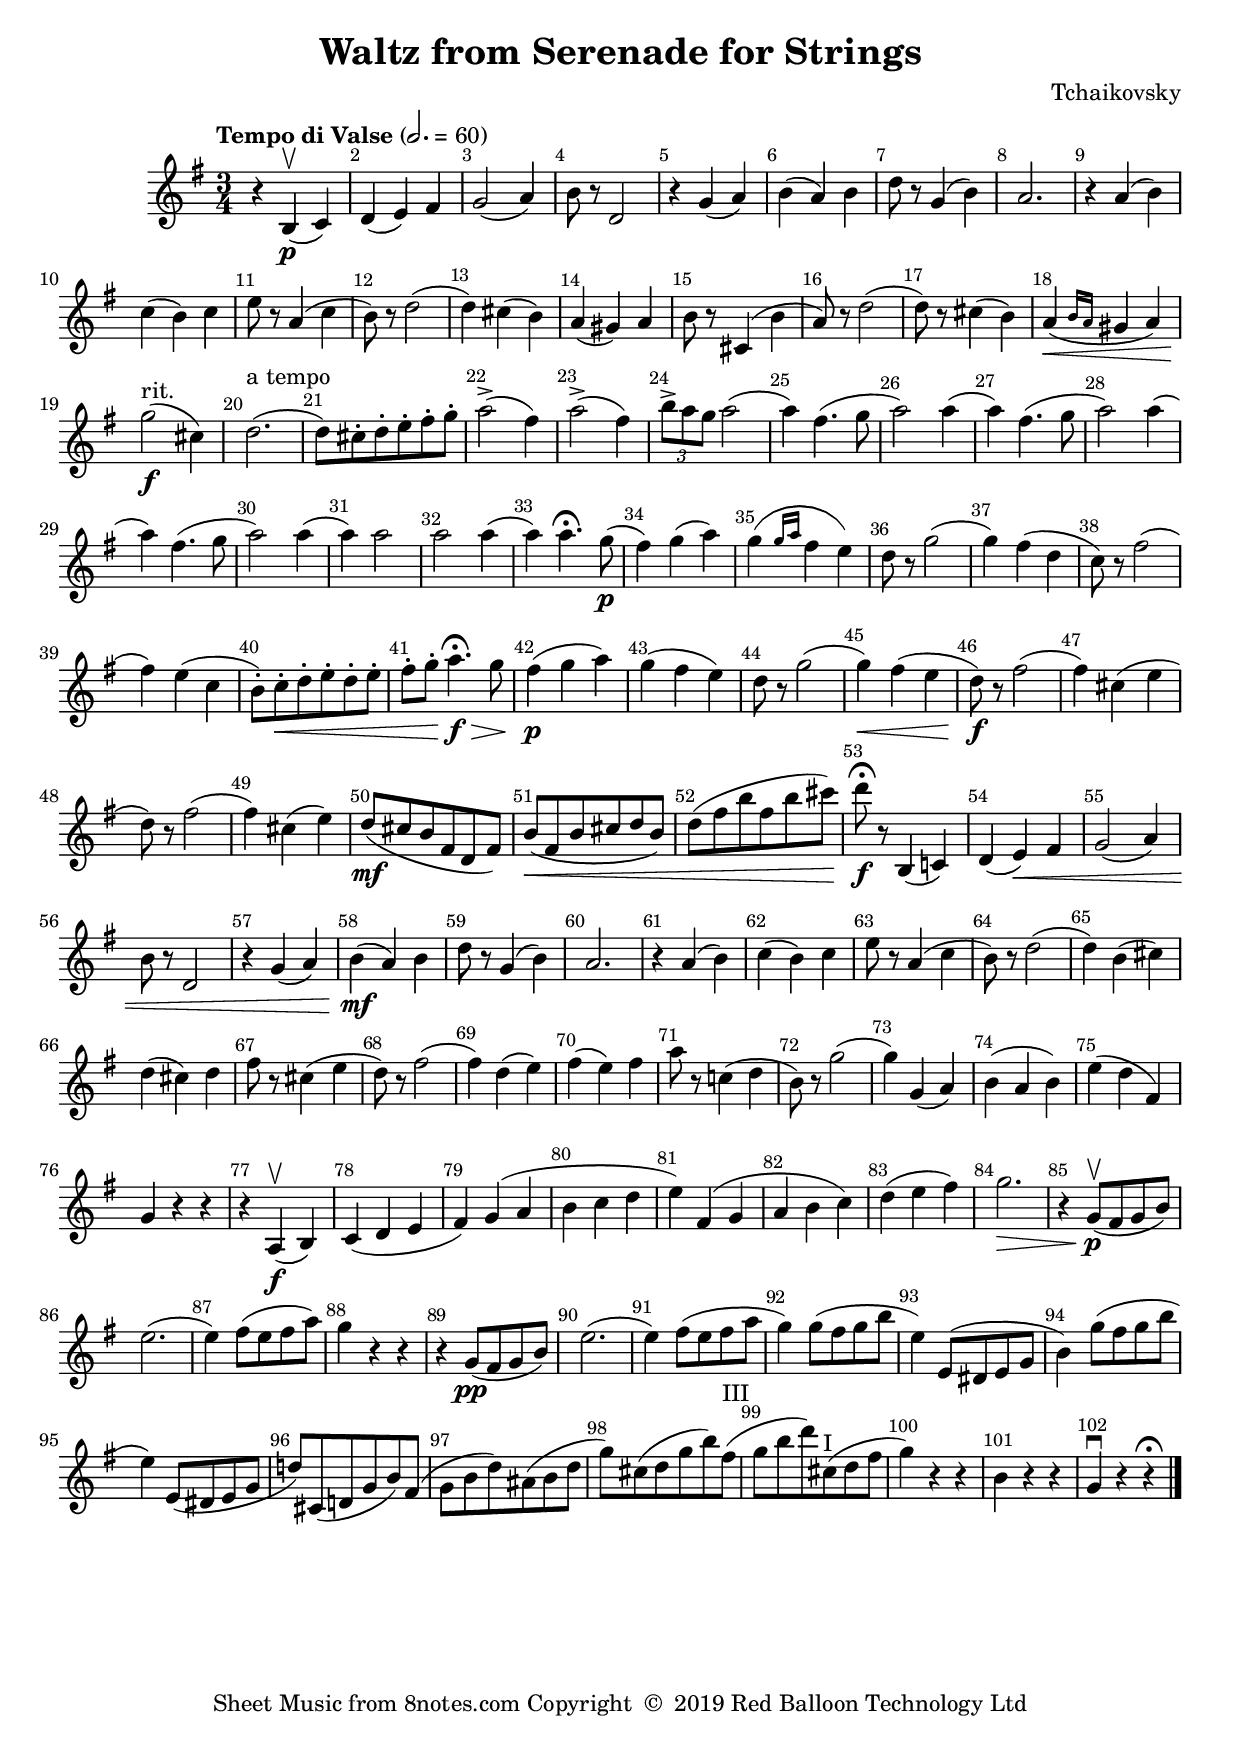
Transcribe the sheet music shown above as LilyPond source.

\version "2.18.2"
\header{
  title = "Waltz from Serenade for Strings"
  arranger = "Tchaikovsky"
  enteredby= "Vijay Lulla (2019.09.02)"
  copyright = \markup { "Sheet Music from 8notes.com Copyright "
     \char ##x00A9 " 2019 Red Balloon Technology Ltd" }
}

\layout {
  \context {
    \Score
      \override BarNumber.break-visibility = ##(#f #t #t)
      \override MultiMeasureRest.expand-limit = #1
      %% \override SpacingSpanner.base-shortest-duration = #(ly:make-moment 1/20)
  }
}

voiceconsts = {
  \key g \major
  \numericTimeSignature
  \compressFullBarRests
  \tempo "Tempo di Valse" 2. = 60
}

%% showLastLength = R1*8 %% last few measures %% Comment to typeset whole score

\book {
  \score {
    \new Staff {
      \new Voice {
        \relative c' {
          \voiceconsts
          %% \set Score.markFormatter = #format-mark-circle-numbers
          \time 3/4 \clef treble
          r4 b4(\p\upbow c4) | d4( e4) fis4 | g2( a4) | b8 r8 d,2 |
          r4 g4( a4) | b4( a4) b4 | d8 r8 g,4( b4) | a2. | \barNumberCheck #9
          r4 a4( b4) | c4( b4) c4 | e8 r8 a,4( c4 | b8) r8 d2( | d4) cis4( b4) |
          a4( gis4) a4 | b8 r8 cis,4( b'4 | a8) r8 d2( | d8) r8 cis4( b4) |
          a4(\<\grace { b16 a16 } gis4 a4) | g'2(\f^"rit." cis,4) |\barNumberCheck #20
          d2.(^"a tempo" | d8) cis8-. d8-. e8-. fis8-. g8-. | a2->( fis4) |
          a2->( fis4) | \tuplet 3/2 4 { b8-> a8 g8 } a2( | a4) fis4.( g8 |
          a2) a4( | a4) fis4.( g8 | \barNumberCheck #28 a2) a4( | a4) fis4.( g8 |
          a2) a4( a4) a2 | a2 a4( | a4) a4.\fermata g8(\p | fis4) g4( a4) |
          g4(\grace { g16 a16 } fis4 e4) | \barNumberCheck #36
          d8 r8 g2( | g4) fis4( d4 | c8) r8 fis2( | fis4) e4( c4 |
          b8-.) c8-.\< d8-. e8-. d8-. e8-. | fis8-. g8-. a4.\fermata\f\> g8 |
          fis4(\p g4 a4) | \barNumberCheck #43 g4( fis4 e4) | d8 r8 g2( |
          g4)\< fis4( e4 | d8)\f r8 fis2( | fis4) cis4( e4 | d8) r8 fis2( |
          fis4) cis4( e4) | d8(\mf cis8 b8 fis8 d8 fis8) |
          b8(\< fis8 b8 cis8 d8 b8) | d8( fis8 b8 fis8 b8 cis8) |
          d8\fermata\f r8 b,,4( c!4) | d4( e4)\< fis4 | g2( a4) | \barNumberCheck #56
          b8 r8 d,2 | r4 g4( a4) | b4(\mf a4) b4 | d8 r8 g,4( b4) |
          a2. | r4 a4( b4) | c4( b4) c4 | e8 r8 a,4( c4 | \barNumberCheck #64
          b8) r8 d2( | d4) b4( cis4) | d4( cis4) d4 | fis8 r8 cis4( e4 |
          d8) r8 fis2( | fis4) d4( e4) | fis4( e4) fis4 | \barNumberCheck #71
          a8 r8 c,!4( d4 | b8) r8 g'2( | g4) g,4( a4) | b4( a4 b4) |
          e4( d4 fis,4) | g4 r4 r4 | r4 a,4\f(\upbow b4) | c4( d4 e4 |
          \barNumberCheck #79
          fis4) g4( a4 | b4 c4 d4 | e4) fis,4( g4 | a4 b4 c4) | d4( e4 fis4) |
          g2.\> | r4 g,8(\p\upbow fis8 g8 b8) | e2.( | e4) fis8( e8 fis8 a8) |
          \barNumberCheck #88
          g4 r4 r4 | r4 g,8(\pp fis8 g8 b8) | e2.( | e4) fis8( e8 fis8 a8 |
          g4) g8( fis8 g8 b8 | e,4) e,8( dis8 e8 g8 | \barNumberCheck #94
          b4) g'8( fis8 g8 b8 | e,4) e,8( dis8 e8 g8 | d'!8) cis,8( d!8 g8 b8) fis8( |
          g8 b8 d8) ais8( b8 d8 | \barNumberCheck #98 g8) cis,8( d8 g8 b8) fis8(^"III" |
          g8 b8 d8) cis,8(^"I" d8 fis8 | g4) r4 r4 | b,4 r4 r4 | g4\downbow r4
          r4\fermata \bar"|."
        }
      }
    }
  }
}

